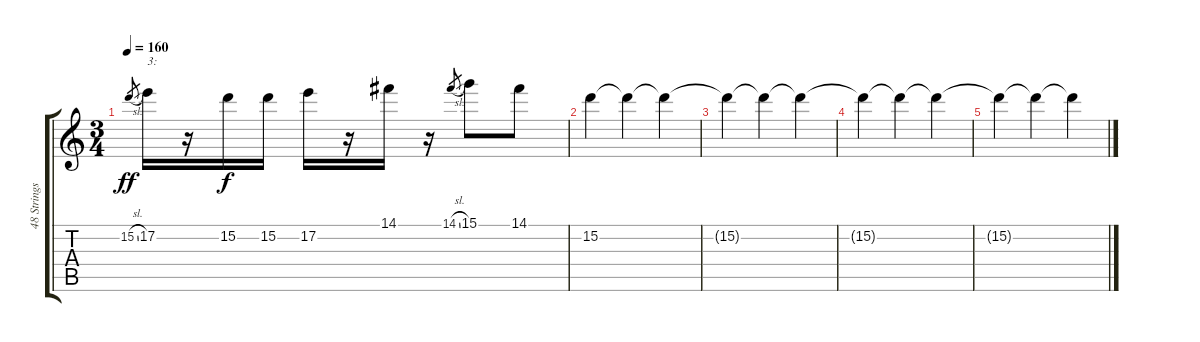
\track ("48 Strings / 24 Bass=Acoustic Guitar" "48 Strings") {instrument acousticguitarnylon}
\staff {score tabs}
\tuning (E4 B3 G3 D3 A2 E2) {hide}
\ts (3 4)
\tempo 160
\clef g2
\ks c
15.2{sl}.8{gr dy ff} 17.2.16{txt "3:" volume 11} r.16 15.2.16{dy f} 15.2.16 17.2.16 r.16 14.1.16 r.16 14.1{sl}.8{gr} 15.1.8 14.1.8 |
15.2.4{volume 0} 15.2{t}.4 15.2{t}.4 |
15.2{t}.4 15.2{t}.4 15.2{t}.4 |
15.2{t}.4 15.2{t}.4 15.2{t}.4 |
15.2{t}.4 15.2{t}.4 15.2{t}.4
